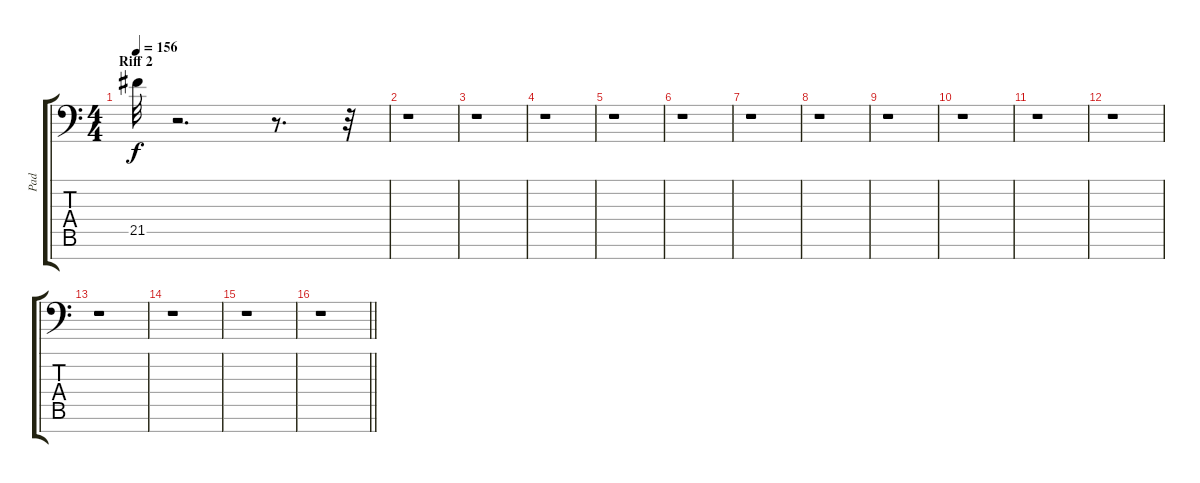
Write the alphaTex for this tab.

\track ("Pad" "Pad") {instrument pad2warm}
\staff {score tabs}
\tuning (E4 B3 G3 D3 A2 E2 C-1) {hide}
\ts (4 4)
\section ("" "Riff 2")
\tempo 156
\clef f4
\ks c
21.5{t}.32{dy f} r.2{d} r.8{d} r.32 |
r.1 |
r.1 |
r.1 |
r.1 |
r.1 |
r.1 |
r.1 |
r.1 |
r.1 |
r.1 |
r.1 |
r.1 |
r.1 |
r.1 |
\barLineRight lightlight
r.1
